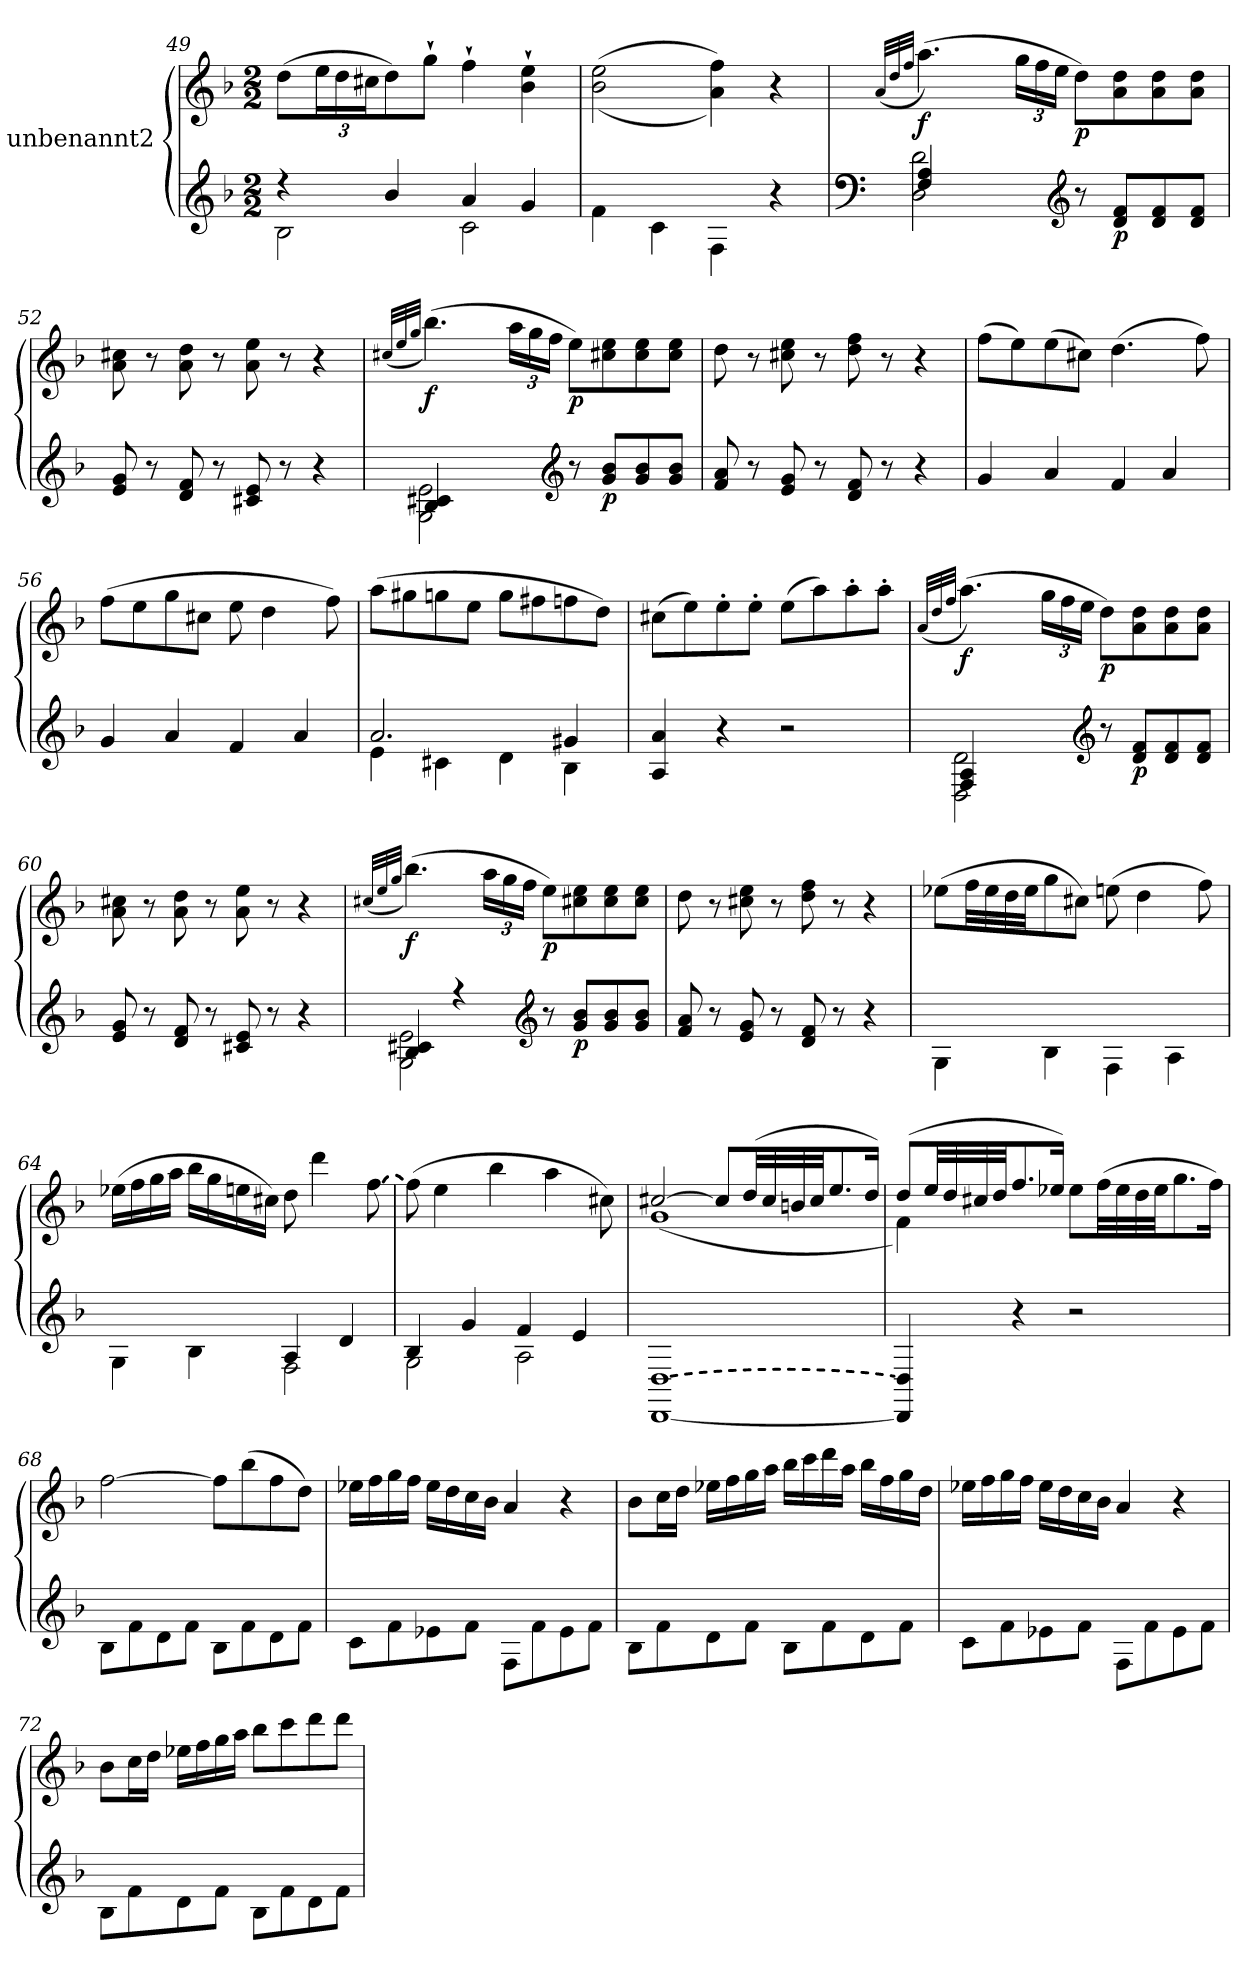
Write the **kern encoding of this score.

**kern	**kern	**dynam
*part1	*part1	*part1
*staff2	*staff1	*staff1/2
*I"unbenannt2	*	*
*clefG2	*clefG2	*
*k[b-]	*k[b-]	*
*M2/2	*M2/2	*
=49	=49	=49
*^	*	*
4r	2B-\	(>8dd\L	.
*	*	*Xbrackettup	*
.	.	24ee\L	.
.	.	24dd\	.
.	.	24cc#X\J	.
4b-/	.	8dd\)	.
.	.	8gg`\J	.
4a/	2c\	4ff`\	.
4g/	.	4b-\` 4ee\`	.
*v	*v	*	*
=50	=50	=50
4f\	(>(<2b-\ 2ee\	.
4c\	.	.
4F\	4a\ 4ff\))	.
4r	4r	.
=51	=51	=51
*clefF4	*	*
.	(<32qa/LLL	.
.	32qdd/	.
.	32qff/JJJ	.
*^	*	*
!	!	!	!LO:DY:b
4F/ 4A/	2D\ 2d\	(>4.aa\)	f
4ryy	.	.	.
.	.	24gg\LL	.
.	.	24ff\	.
.	.	24ee\JJ	.
*clefG2	*	*	*
!	!	!	!LO:DY:b
8r	2ryy	8dd\L)	p
!	!	!	!LO:DY:b=2
8d/ 8f/L	.	8a\ 8dd\	p
8d/ 8f/	.	8a\ 8dd\	.
8d/ 8f/J	.	8a\ 8dd\J	.
*v	*v	*	*
=52	=52	=52
8e/ 8g/	8a\ 8cc#X\	.
8r	8r	.
8d/ 8f/	8a\ 8dd\	.
8r	8r	.
8c#X/ 8e/	8a\ 8ee\	.
8r	8r	.
4r	4r	.
=53	=53	=53
.	(<32qcc#X/LLL	.
.	32qee/	.
.	32qgg/JJJ	.
*^	*	*
!	!	!	!LO:DY:b
4B-/ 4c#X/	2G\ 2e\	(>4.bb-\)	f
4ryy	.	.	.
.	.	24aa\LL	.
.	.	24gg\	.
.	.	24ff\JJ	.
*clefG2	*	*	*
!	!	!	!LO:DY:b
8r	2ryy	8ee\L)	p
!	!	!	!LO:DY:b=2
8g/ 8b-/L	.	8cc#\ 8ee\	p
8g/ 8b-/	.	8cc#\ 8ee\	.
8g/ 8b-/J	.	8cc#\ 8ee\J	.
*v	*v	*	*
=54	=54	=54
8f/ 8a/	8dd\	.
8r	8r	.
8e/ 8g/	8cc#X\ 8ee\	.
8r	8r	.
8d/ 8f/	8dd\ 8ff\	.
8r	8r	.
4r	4r	.
=55	=55	=55
4g/	(>8ff\L	.
.	8ee\)	.
4a/	(>8ee\	.
.	8cc#X\J)	.
4f/	(>4.dd\	.
4a/	.	.
.	8ff\)	.
=56	=56	=56
4g/	(>8ff\L	.
.	8ee\	.
4a/	8gg\	.
.	8cc#X\J	.
4f/	8ee\	.
.	4dd\	.
4a/	.	.
.	8ff\)	.
=57	=57	=57
*^	*	*
2.a/	4e\	(>8aa\L	.
.	.	8gg#X\	.
.	4c#X\	8ggn\	.
.	.	8ee\J	.
.	4d\	8gg\L	.
.	.	8ff#X\	.
4g#X/	4B-\	8ffn\	.
.	.	8dd\J)	.
*v	*v	*	*
=58	=58	=58
4A/ 4a/	(>8cc#X\L	.
.	8ee\)	.
4r	8ee'\	.
.	8ee'\J	.
2r	(>8ee\L	.
.	8aa\)	.
.	8aa'\	.
.	8aa'\J	.
=59	=59	=59
.	(<32qa/LLL	.
.	32qdd/	.
.	32qff/JJJ	.
*^	*	*
!	!	!	!LO:DY:b
4F/ 4A/	2D\ 2d\	(>4.aa\)	f
4ryy	.	.	.
.	.	24gg\LL	.
.	.	24ff\	.
.	.	24ee\JJ	.
*clefG2	*	*	*
!	!	!	!LO:DY:b
8r	2ryy	8dd\L)	p
!	!	!	!LO:DY:b=2
8d/ 8f/L	.	8a\ 8dd\	p
8d/ 8f/	.	8a\ 8dd\	.
8d/ 8f/J	.	8a\ 8dd\J	.
*v	*v	*	*
=60	=60	=60
8e/ 8g/	8a\ 8cc#X\	.
8r	8r	.
8d/ 8f/	8a\ 8dd\	.
8r	8r	.
8c#X/ 8e/	8a\ 8ee\	.
8r	8r	.
4r	4r	.
=61	=61	=61
.	(<32qcc#X/LLL	.
.	32qee/	.
.	32qgg/JJJ	.
*^	*	*
!	!	!	!LO:DY:b
4B-/ 4c#X/	2G\ 2e\	(>4.bb-\)	f
4r	.	.	.
.	.	24aa\LL	.
.	.	24gg\	.
.	.	24ff\JJ	.
*clefG2	*	*	*
!	!	!	!LO:DY:b
8r	2ryy	8ee\L)	p
!	!	!	!LO:DY:b=2
8g/ 8b-/L	.	8cc#\ 8ee\	p
8g/ 8b-/	.	8cc#\ 8ee\	.
8g/ 8b-/J	.	8cc#\ 8ee\J	.
*v	*v	*	*
=62	=62	=62
8f/ 8a/	8dd\	.
8r	8r	.
8e/ 8g/	8cc#X\ 8ee\	.
8r	8r	.
8d/ 8f/	8dd\ 8ff\	.
8r	8r	.
4r	4r	.
=63	=63	=63
4G\	(>8ee-X\L	.
.	32ff\LL	.
.	32ee-\	.
.	32dd\	.
.	32ee-\JJ	.
4B-\	8gg\	.
.	8cc#X\J)	.
4F\	(>8een\	.
.	4dd\	.
4A\	.	.
.	8ff\)	.
=64	=64	=64
*^	*	*
4G\	2ryy	(>16ee-X\LL	.
.	.	16ff\	.
.	.	16gg\	.
.	.	16aa\JJ	.
4B-\	.	16bb-\LL	.
.	.	16gg\	.
.	.	16een\	.
.	.	16cc#X\JJ)	.
4A/	2F\	8dd\	.
.	.	4ddd\	.
4d/	.	.	.
!	!	!LO:T:dash	!
.	.	[8ff\	.
=65	=65	=65	=65
4B-/	2G\	(>8ff\]	.
.	.	4ee\	.
4g/	.	.	.
.	.	4bb-\	.
4f/	2A\	.	.
.	.	4aa\	.
4e/	.	.	.
.	.	8cc#X\)	.
*v	*v	*	*
=66	=66	=66
!LO:T:n=2:dash	!	!
*	*^	*
[1DD [1D	[2cc#X/	(<1g	.
.	8cc#/L]	.	.
.	(>32dd/LL	.	.
.	32cc#/	.	.
.	32bn/	.	.
.	32cc#/JJ	.	.
.	8.ee/	.	.
.	16dd/Jk)	.	.
=67	=67	=67	=67
4DD/] 4D/]	(>8dd/L	4f\)	.
.	32ee/LL	.	.
.	32dd/	.	.
.	32cc#X/	.	.
.	32dd/JJ	.	.
4r	8.ff/	2.ryy	.
.	16ee-X/Jk)	.	.
2r	8ee-\L	.	.
.	(>32ff\LL	.	.
.	32ee-\	.	.
.	32dd\	.	.
.	32ee-\JJ	.	.
.	8.gg\	.	.
.	16ff\Jk)	.	.
*	*v	*v	*
=68	=68	=68
8B-\L	[2ff\	.
8f\	.	.
8d\	.	.
8f\J	.	.
8B-\L	8ff\L]	.
8f\	(>8bb-\	.
8d\	8ff\	.
8f\J	8dd\J)	.
=69	=69	=69
8c\L	16ee-X\LL	.
.	16ff\	.
8f\	16gg\	.
.	16ff\JJ	.
8e-X\	16ee-\LL	.
.	16dd\	.
8f\J	16cc\	.
.	16b-\JJ	.
8F\L	4a/	.
8f\	.	.
8e-\	4r	.
8f\J	.	.
=70	=70	=70
8B-\L	8b-\L	.
8f\	16cc\L	.
.	16dd\JJ	.
8d\	16ee-X\LL	.
.	16ff\	.
8f\J	16gg\	.
.	16aa\JJ	.
8B-\L	16bb-\LL	.
.	16ccc\	.
8f\	16ddd\	.
.	16aa\JJ	.
8d\	16bb-\LL	.
.	16ff\	.
8f\J	16gg\	.
.	16dd\JJ	.
=71	=71	=71
8c\L	16ee-X\LL	.
.	16ff\	.
8f\	16gg\	.
.	16ff\JJ	.
8e-X\	16ee-\LL	.
.	16dd\	.
8f\J	16cc\	.
.	16b-\JJ	.
8F\L	4a/	.
8f\	.	.
8e-\	4r	.
8f\J	.	.
=72	=72	=72
8B-\L	8b-\L	.
8f\	16cc\L	.
.	16dd\JJ	.
8d\	16ee-X\LL	.
.	16ff\	.
8f\J	16gg\	.
.	16aa\JJ	.
8B-\L	8bb-\L	.
8f\	8ccc\	.
8d\	8ddd\	.
8f\J	8ddd\J	.
=	=	=
*-	*-	*-
